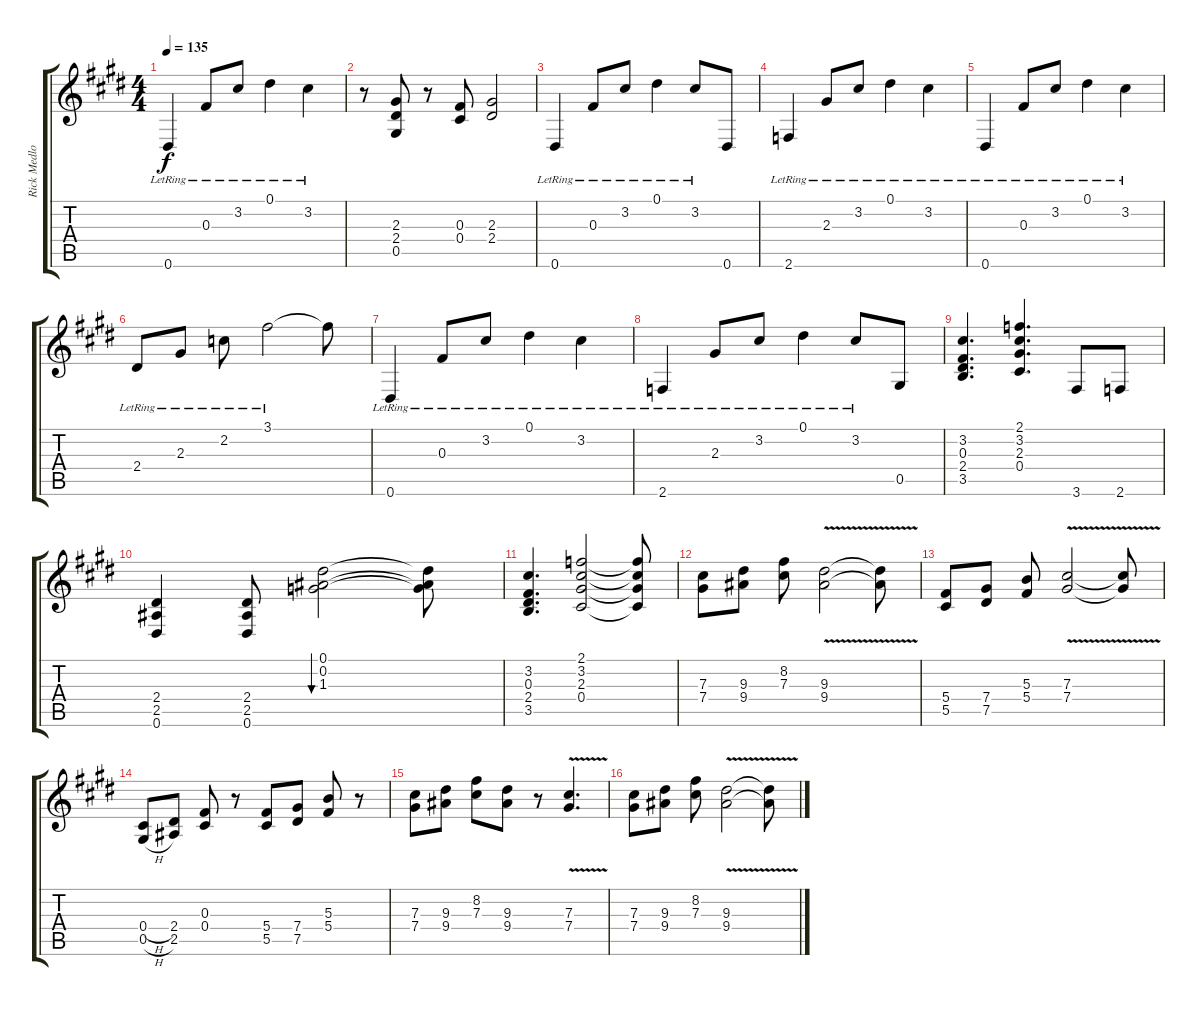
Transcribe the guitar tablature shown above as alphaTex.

\track ("Rick Medlocke Guitar I" "Rick Medlo") {instrument overdrivenguitar}
\staff {score tabs}
\tuning (Eb4 Bb3 Gb3 Db3 Ab2 Eb2) {hide}
\ts (4 4)
\tempo 135
\clef g2
\ks e
0.6{lr}.4{dy f} 0.3{lr}.8 3.2{lr}.8 0.1{lr}.4 3.2{lr}.4 |
r.8 (2.3 2.4 0.5).8 r.8 (0.3 0.4).8 (2.3 2.4).2 |
0.6{lr}.4 0.3{lr}.8 3.2{lr}.8 0.1{lr}.4 3.2{lr}.8 0.6.8 |
2.6{lr}.4 2.3{lr}.8 3.2{lr}.8 0.1{lr}.4 3.2{lr}.4 |
0.6{lr}.4 0.3{lr}.8 3.2{lr}.8 0.1{lr}.4 3.2{lr}.4 |
2.4{lr}.8 2.3{lr}.8 2.2{lr}.8 3.1{lr}.2 3.1{t}.8 |
0.6{lr}.4 0.3{lr}.8 3.2{lr}.8 0.1{lr}.4 3.2{lr}.4 |
2.6{lr}.4 2.3{lr}.8 3.2{lr}.8 0.1{lr}.4 3.2{lr}.8 0.5.8{instrument overdrivenguitar} |
(3.2 0.3 2.4 3.5).4{d} (2.1 3.2 2.3 0.4).4{d} 3.6.8 2.6.8 |
(2.4 2.5 0.6).4 (2.4 2.5 0.6).8 (0.1 0.2 1.3).2{bu 60} (0.1{t} 0.2{t} 1.3{t}).8 |
(3.2 0.3 2.4 3.5).4{d} (2.1 3.2 2.3 0.4).2 (2.1{t} 3.2{t} 2.3{t} 0.4{t}).8 |
(7.3 7.4).8 (9.3 9.4).8 (8.2 7.3).8 (9.3{v} 9.4{v}).2 (9.3{t} 9.4{t}).8 |
(5.4 5.5).8 (7.4 7.5).8 (5.3 5.4).8 (7.3{v} 7.4{v}).2 (7.3{t} 7.4{t}).8 |
(0.4{h} 0.5{h}).8 (2.4 2.5).8 (0.3 0.4).8 r.8 (5.4 5.5).8 (7.4 7.5).8 (5.3 5.4).8 r.8 |
(7.3 7.4).8 (9.3 9.4).8 (8.2 7.3).8 (9.3 9.4).8 r.8 (7.3{v} 7.4{v}).4{d} |
(7.3 7.4).8 (9.3 9.4).8 (8.2 7.3).8 (9.3{v} 9.4{v}).2 (9.3{t} 9.4{t}).8
